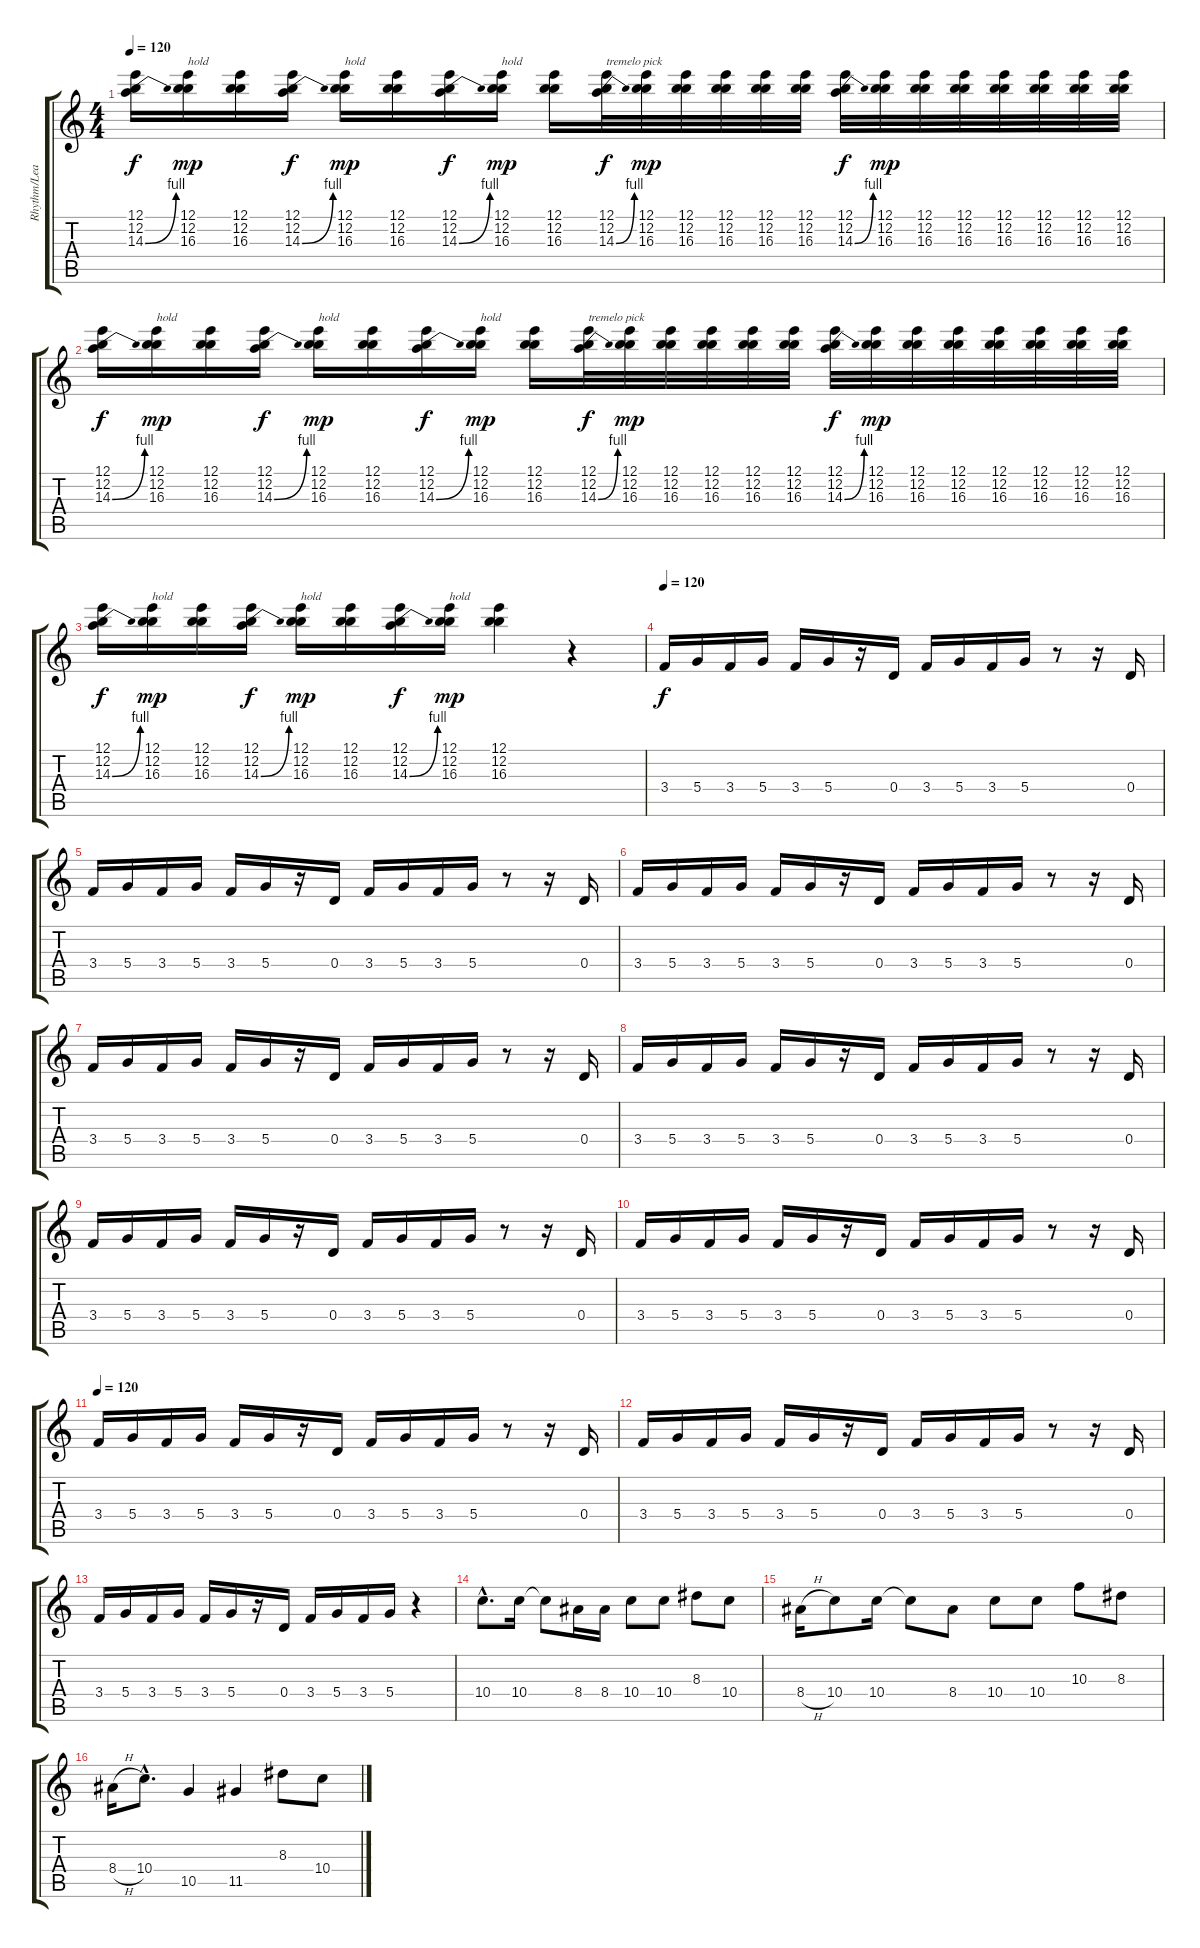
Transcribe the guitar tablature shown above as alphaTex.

\track ("Rhythm/Lead" "Rhythm/Lea") {instrument distortionguitar}
\staff {score tabs}
\tuning (E4 B3 G3 D3 A2 E2) {hide}
\ts (4 4)
\tempo 120
\clef g2
\ks c
(12.1 12.2 14.3{be (bend 0 0 60 4)}).16{dy f} (12.1 12.2 16.3).16{txt "hold" dy mp} (12.1 12.2 16.3).16 (12.1 12.2 14.3{be (bend 0 0 60 4)}).16{dy f} (12.1 12.2 16.3).16{txt "hold" dy mp} (12.1 12.2 16.3).16 (12.1 12.2 14.3{be (bend 0 0 60 4)}).16{dy f} (12.1 12.2 16.3).16{txt "hold" dy mp} (12.1 12.2 16.3).16 (12.1 12.2 14.3{be (bend 0 0 60 4)}).32{txt "tremelo pick" dy f} (12.1 12.2 16.3).32{dy mp} (12.1 12.2 16.3).32 (12.1 12.2 16.3).32 (12.1 12.2 16.3).32 (12.1 12.2 16.3).32 (12.1 12.2 14.3{be (bend 0 0 60 4)}).32{dy f} (12.1 12.2 16.3).32{dy mp} (12.1 12.2 16.3).32 (12.1 12.2 16.3).32 (12.1 12.2 16.3).32 (12.1 12.2 16.3).32 (12.1 12.2 16.3).32 (12.1 12.2 16.3).32 |
(12.1 12.2 14.3{be (bend 0 0 60 4)}).16{dy f} (12.1 12.2 16.3).16{txt "hold" dy mp} (12.1 12.2 16.3).16 (12.1 12.2 14.3{be (bend 0 0 60 4)}).16{dy f} (12.1 12.2 16.3).16{txt "hold" dy mp} (12.1 12.2 16.3).16 (12.1 12.2 14.3{be (bend 0 0 60 4)}).16{dy f} (12.1 12.2 16.3).16{txt "hold" dy mp} (12.1 12.2 16.3).16 (12.1 12.2 14.3{be (bend 0 0 60 4)}).32{txt "tremelo pick" dy f} (12.1 12.2 16.3).32{dy mp} (12.1 12.2 16.3).32 (12.1 12.2 16.3).32 (12.1 12.2 16.3).32 (12.1 12.2 16.3).32 (12.1 12.2 14.3{be (bend 0 0 60 4)}).32{dy f} (12.1 12.2 16.3).32{dy mp} (12.1 12.2 16.3).32 (12.1 12.2 16.3).32 (12.1 12.2 16.3).32 (12.1 12.2 16.3).32 (12.1 12.2 16.3).32 (12.1 12.2 16.3).32 |
(12.1 12.2 14.3{be (bend 0 0 60 4)}).16{dy f} (12.1 12.2 16.3).16{txt "hold" dy mp} (12.1 12.2 16.3).16 (12.1 12.2 14.3{be (bend 0 0 60 4)}).16{dy f} (12.1 12.2 16.3).16{txt "hold" dy mp} (12.1 12.2 16.3).16 (12.1 12.2 14.3{be (bend 0 0 60 4)}).16{dy f} (12.1 12.2 16.3).16{txt "hold" dy mp} (12.1 12.2 16.3).4 r.4 |
\tempo 120
3.4.16{dy f instrument distortionguitar} 5.4.16 3.4.16 5.4.16 3.4.16 5.4.16 r.16 0.4.16 3.4.16 5.4.16 3.4.16 5.4.16 r.8 r.16 0.4.16 |
3.4.16 5.4.16 3.4.16 5.4.16 3.4.16 5.4.16 r.16 0.4.16 3.4.16 5.4.16 3.4.16 5.4.16 r.8 r.16 0.4.16 |
3.4.16 5.4.16 3.4.16 5.4.16 3.4.16 5.4.16 r.16 0.4.16 3.4.16 5.4.16 3.4.16 5.4.16 r.8 r.16 0.4.16 |
3.4.16 5.4.16 3.4.16 5.4.16 3.4.16 5.4.16 r.16 0.4.16 3.4.16 5.4.16 3.4.16 5.4.16 r.8 r.16 0.4.16 |
3.4.16 5.4.16 3.4.16 5.4.16 3.4.16 5.4.16 r.16 0.4.16 3.4.16 5.4.16 3.4.16 5.4.16 r.8 r.16 0.4.16 |
3.4.16 5.4.16 3.4.16 5.4.16 3.4.16 5.4.16 r.16 0.4.16 3.4.16 5.4.16 3.4.16 5.4.16 r.8 r.16 0.4.16 |
3.4.16 5.4.16 3.4.16 5.4.16 3.4.16 5.4.16 r.16 0.4.16 3.4.16 5.4.16 3.4.16 5.4.16 r.8 r.16 0.4.16 |
\tempo 120
3.4.16 5.4.16 3.4.16 5.4.16 3.4.16 5.4.16 r.16 0.4.16 3.4.16 5.4.16 3.4.16 5.4.16 r.8 r.16 0.4.16 |
3.4.16 5.4.16 3.4.16 5.4.16 3.4.16 5.4.16 r.16 0.4.16 3.4.16 5.4.16 3.4.16 5.4.16 r.8 r.16 0.4.16 |
3.4.16 5.4.16 3.4.16 5.4.16 3.4.16 5.4.16 r.16 0.4.16 3.4.16 5.4.16 3.4.16 5.4.16 r.4 |
10.4{hac}.8{d} 10.4.16 10.4{t}.8 8.4.16 8.4.16 10.4.8 10.4.8 8.3.8 10.4.8 |
8.4{h}.16 10.4.8 10.4.16 10.4{t}.8 8.4.8 10.4.8 10.4.8 10.3.8 8.3.8 |
8.4{h}.16 10.4{hac}.8{d} 10.5.4 11.5.4 8.3.8 10.4.8
